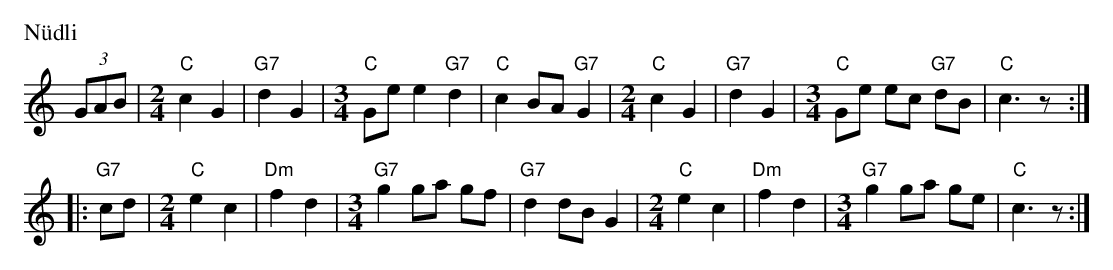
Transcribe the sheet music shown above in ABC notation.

X:1
P: N\"udli
M: none
K: C
(3GAB \
|[M:2/4][L:1/8]"C"c2 G2 | "G7"d2 G2 \
|[M:3/4][L:1/8]"C"Ge e2 "G7"d2 | "C"c2 BA "G7"G2 \
|[M:2/4][L:1/8]"C"c2 G2 | "G7"d2 G2 \
|[M:3/4][L:1/8]"C"Ge ec "G7"dB | "C"c3 z :|
|: "G7"cd \
|[M:2/4][L:1/8]"C"e2 c2 | "Dm"f2 d2 \
|[M:3/4][L:1/8]"G7"g2 ga gf | "G7"d2 dB G2 \
|[M:2/4][L:1/8]"C"e2 c2 | "Dm"f2 d2 \
|[M:3/4][L:1/8]"G7"g2 ga ge | "C"c3 z :|
